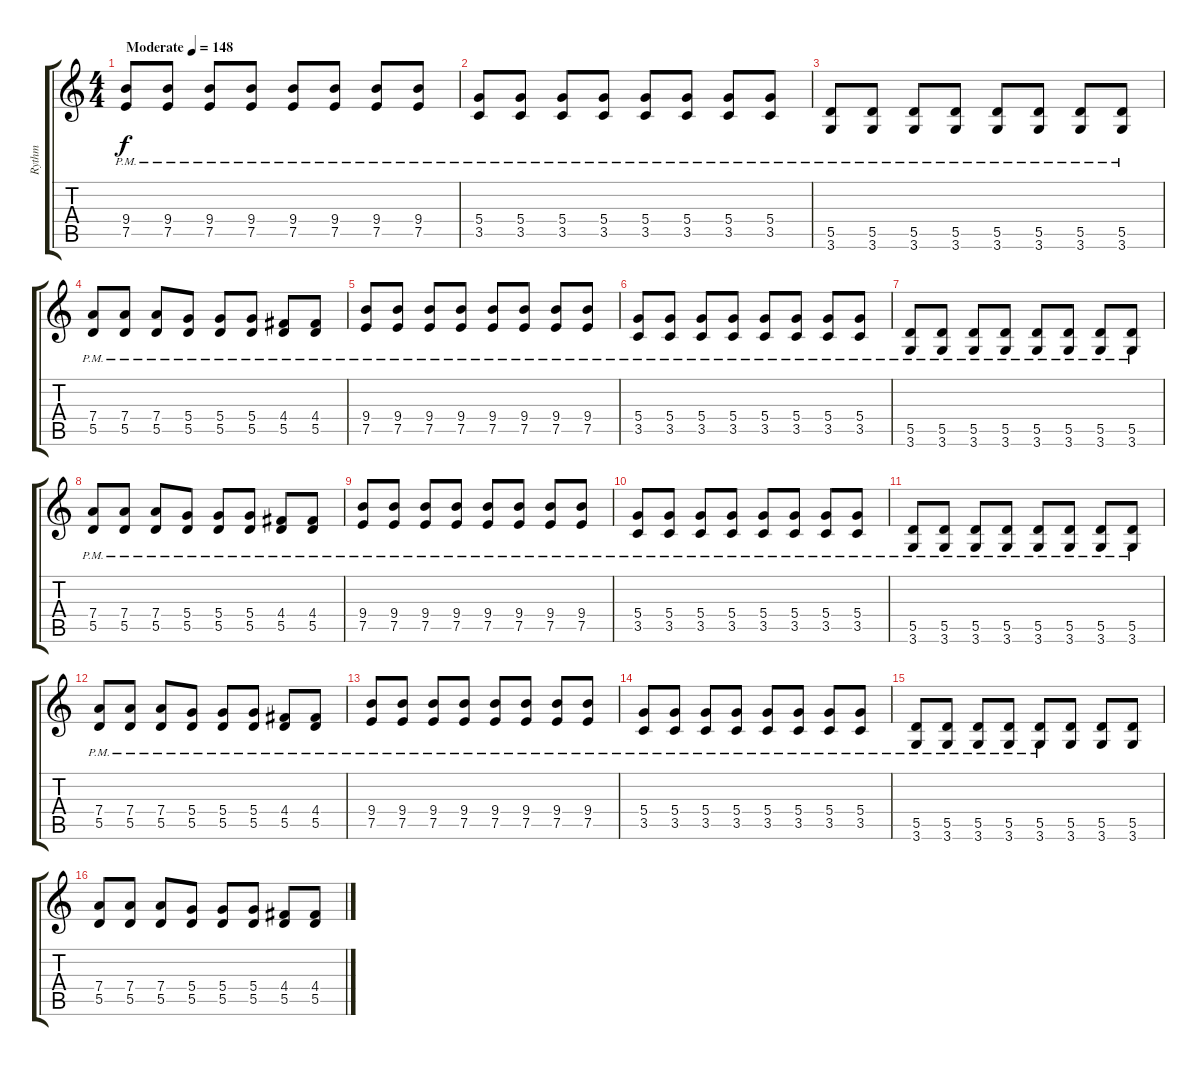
\track ("Rythm" "Rythm") {instrument distortionguitar}
\staff {score tabs}
\tuning (E4 B3 G3 D3 A2 E2) {hide}
\ts (4 4)
\tempo (148 "Moderate")
\clef g2
\ks c
(9.4{pm} 7.5{pm}).8{dy f instrument distortionguitar} (9.4{pm} 7.5{pm}).8 (9.4{pm} 7.5{pm}).8 (9.4{pm} 7.5{pm}).8 (9.4{pm} 7.5{pm}).8 (9.4{pm} 7.5{pm}).8 (9.4{pm} 7.5{pm}).8 (9.4{pm} 7.5{pm}).8 |
(5.4{pm} 3.5{pm}).8 (5.4{pm} 3.5{pm}).8 (5.4{pm} 3.5{pm}).8 (5.4{pm} 3.5{pm}).8 (5.4{pm} 3.5{pm}).8 (5.4{pm} 3.5{pm}).8 (5.4{pm} 3.5{pm}).8 (5.4{pm} 3.5{pm}).8 |
(5.5{pm} 3.6{pm}).8 (5.5{pm} 3.6{pm}).8 (5.5{pm} 3.6{pm}).8 (5.5{pm} 3.6{pm}).8 (5.5{pm} 3.6{pm}).8 (5.5{pm} 3.6{pm}).8 (5.5{pm} 3.6{pm}).8 (5.5{pm} 3.6{pm}).8 |
(7.4{pm} 5.5{pm}).8 (7.4{pm} 5.5{pm}).8 (7.4{pm} 5.5{pm}).8 (5.4{pm} 5.5{pm}).8 (5.4{pm} 5.5{pm}).8 (5.4{pm} 5.5{pm}).8 (4.4{pm} 5.5{pm}).8 (4.4{pm} 5.5{pm}).8 |
(9.4{pm} 7.5{pm}).8 (9.4{pm} 7.5{pm}).8 (9.4{pm} 7.5{pm}).8 (9.4{pm} 7.5{pm}).8 (9.4{pm} 7.5{pm}).8 (9.4{pm} 7.5{pm}).8 (9.4{pm} 7.5{pm}).8 (9.4{pm} 7.5{pm}).8 |
(5.4{pm} 3.5{pm}).8 (5.4{pm} 3.5{pm}).8 (5.4{pm} 3.5{pm}).8 (5.4{pm} 3.5{pm}).8 (5.4{pm} 3.5{pm}).8 (5.4{pm} 3.5{pm}).8 (5.4{pm} 3.5{pm}).8 (5.4{pm} 3.5{pm}).8 |
(5.5{pm} 3.6{pm}).8 (5.5{pm} 3.6{pm}).8 (5.5{pm} 3.6{pm}).8 (5.5{pm} 3.6{pm}).8 (5.5{pm} 3.6{pm}).8 (5.5{pm} 3.6{pm}).8 (5.5{pm} 3.6{pm}).8 (5.5{pm} 3.6{pm}).8 |
(7.4{pm} 5.5{pm}).8 (7.4{pm} 5.5{pm}).8 (7.4{pm} 5.5{pm}).8 (5.4{pm} 5.5{pm}).8 (5.4{pm} 5.5{pm}).8 (5.4{pm} 5.5{pm}).8 (4.4{pm} 5.5{pm}).8 (4.4{pm} 5.5{pm}).8 |
(9.4{pm} 7.5{pm}).8 (9.4{pm} 7.5{pm}).8 (9.4{pm} 7.5{pm}).8 (9.4{pm} 7.5{pm}).8 (9.4{pm} 7.5{pm}).8 (9.4{pm} 7.5{pm}).8 (9.4{pm} 7.5{pm}).8 (9.4{pm} 7.5{pm}).8 |
(5.4{pm} 3.5{pm}).8 (5.4{pm} 3.5{pm}).8 (5.4{pm} 3.5{pm}).8 (5.4{pm} 3.5{pm}).8 (5.4{pm} 3.5{pm}).8 (5.4{pm} 3.5{pm}).8 (5.4{pm} 3.5{pm}).8 (5.4{pm} 3.5{pm}).8 |
(5.5{pm} 3.6{pm}).8 (5.5{pm} 3.6{pm}).8 (5.5{pm} 3.6{pm}).8 (5.5{pm} 3.6{pm}).8 (5.5{pm} 3.6{pm}).8 (5.5{pm} 3.6{pm}).8 (5.5{pm} 3.6{pm}).8 (5.5{pm} 3.6{pm}).8 |
(7.4{pm} 5.5{pm}).8 (7.4{pm} 5.5{pm}).8 (7.4{pm} 5.5{pm}).8 (5.4{pm} 5.5{pm}).8 (5.4{pm} 5.5{pm}).8 (5.4{pm} 5.5{pm}).8 (4.4{pm} 5.5{pm}).8 (4.4{pm} 5.5{pm}).8 |
(9.4{pm} 7.5{pm}).8 (9.4{pm} 7.5{pm}).8 (9.4{pm} 7.5{pm}).8 (9.4{pm} 7.5{pm}).8 (9.4{pm} 7.5{pm}).8 (9.4{pm} 7.5{pm}).8 (9.4{pm} 7.5{pm}).8 (9.4{pm} 7.5{pm}).8 |
(5.4{pm} 3.5{pm}).8 (5.4{pm} 3.5{pm}).8 (5.4{pm} 3.5{pm}).8 (5.4{pm} 3.5{pm}).8 (5.4{pm} 3.5{pm}).8 (5.4{pm} 3.5{pm}).8 (5.4{pm} 3.5{pm}).8 (5.4{pm} 3.5{pm}).8 |
(5.5{pm} 3.6{pm}).8 (5.5{pm} 3.6{pm}).8 (5.5{pm} 3.6{pm}).8 (5.5{pm} 3.6{pm}).8 (5.5{pm} 3.6{pm}).8 (5.5 3.6).8 (5.5 3.6).8 (5.5 3.6).8 |
(7.4 5.5).8 (7.4 5.5).8 (7.4 5.5).8 (5.4 5.5).8 (5.4 5.5).8 (5.4 5.5).8 (4.4 5.5).8 (4.4 5.5).8
